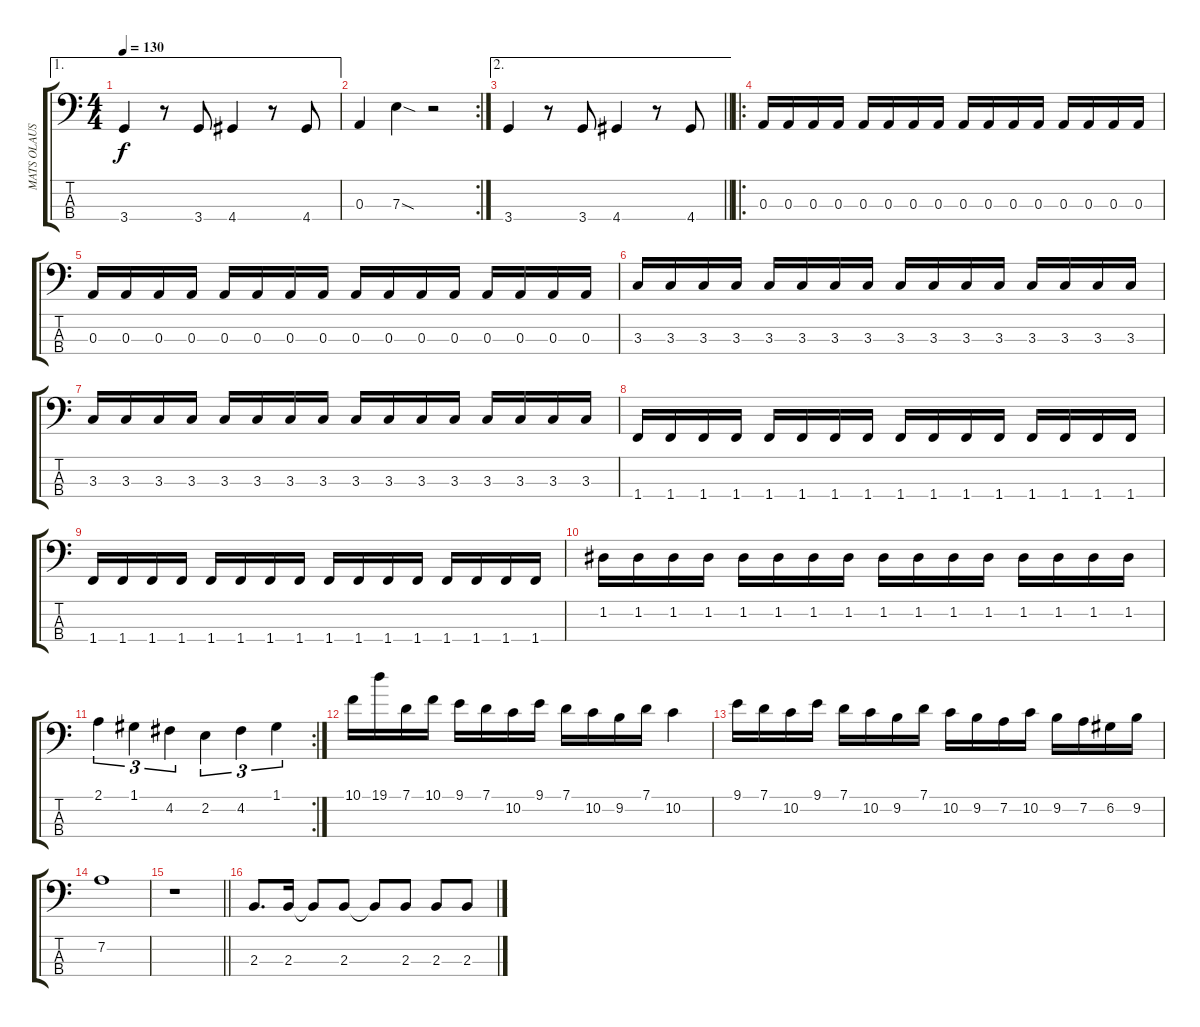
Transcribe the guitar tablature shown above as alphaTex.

\track ("MATS OLAUSSON" "MATS OLAUS") {instrument electricbassfinger}
\staff {score tabs}
\tuning (G2 D2 A1 E1) {hide}
\ae 1
\ts (4 4)
\tempo 130
\clef f4
\ks c
3.4.4{dy f} r.8 3.4.8 4.4.4 r.8 4.4.8 |
\rc 2
0.3.4 7.3{sod}.4 r.2 |
\ae 2
\barLineRight lightlight
3.4.4 r.8 3.4.8 4.4.4 r.8 4.4.8 |
\ro
0.3.16 0.3.16 0.3.16 0.3.16 0.3.16 0.3.16 0.3.16 0.3.16 0.3.16 0.3.16 0.3.16 0.3.16 0.3.16 0.3.16 0.3.16 0.3.16 |
0.3.16 0.3.16 0.3.16 0.3.16 0.3.16 0.3.16 0.3.16 0.3.16 0.3.16 0.3.16 0.3.16 0.3.16 0.3.16 0.3.16 0.3.16 0.3.16 |
3.3.16 3.3.16 3.3.16 3.3.16 3.3.16 3.3.16 3.3.16 3.3.16 3.3.16 3.3.16 3.3.16 3.3.16 3.3.16 3.3.16 3.3.16 3.3.16 |
3.3.16 3.3.16 3.3.16 3.3.16 3.3.16 3.3.16 3.3.16 3.3.16 3.3.16 3.3.16 3.3.16 3.3.16 3.3.16 3.3.16 3.3.16 3.3.16 |
1.4.16 1.4.16 1.4.16 1.4.16 1.4.16 1.4.16 1.4.16 1.4.16 1.4.16 1.4.16 1.4.16 1.4.16 1.4.16 1.4.16 1.4.16 1.4.16 |
1.4.16 1.4.16 1.4.16 1.4.16 1.4.16 1.4.16 1.4.16 1.4.16 1.4.16 1.4.16 1.4.16 1.4.16 1.4.16 1.4.16 1.4.16 1.4.16 |
1.2.16 1.2.16 1.2.16 1.2.16 1.2.16 1.2.16 1.2.16 1.2.16 1.2.16 1.2.16 1.2.16 1.2.16 1.2.16 1.2.16 1.2.16 1.2.16 |
\rc 2
2.1.4{tu (3 2)} 1.1.4{tu (3 2)} 4.2.4{tu (3 2)} 2.2.4{tu (3 2)} 4.2.4{tu (3 2)} 1.1.4{tu (3 2)} |
10.1.16 19.1.16 7.1.16 10.1.16 9.1.16 7.1.16 10.2.16 9.1.16 7.1.16 10.2.16 9.2.16 7.1.16 10.2.4 |
9.1.16 7.1.16 10.2.16 9.1.16 7.1.16 10.2.16 9.2.16 7.1.16 10.2.16 9.2.16 7.2.16 10.2.16 9.2.16 7.2.16 6.2.16 9.2.16 |
7.2.1 |
\barLineRight lightlight
r.1 |
2.3.8{d} 2.3.16 2.3{t}.8 2.3.8 2.3{t}.8 2.3.8 2.3.8 2.3.8
